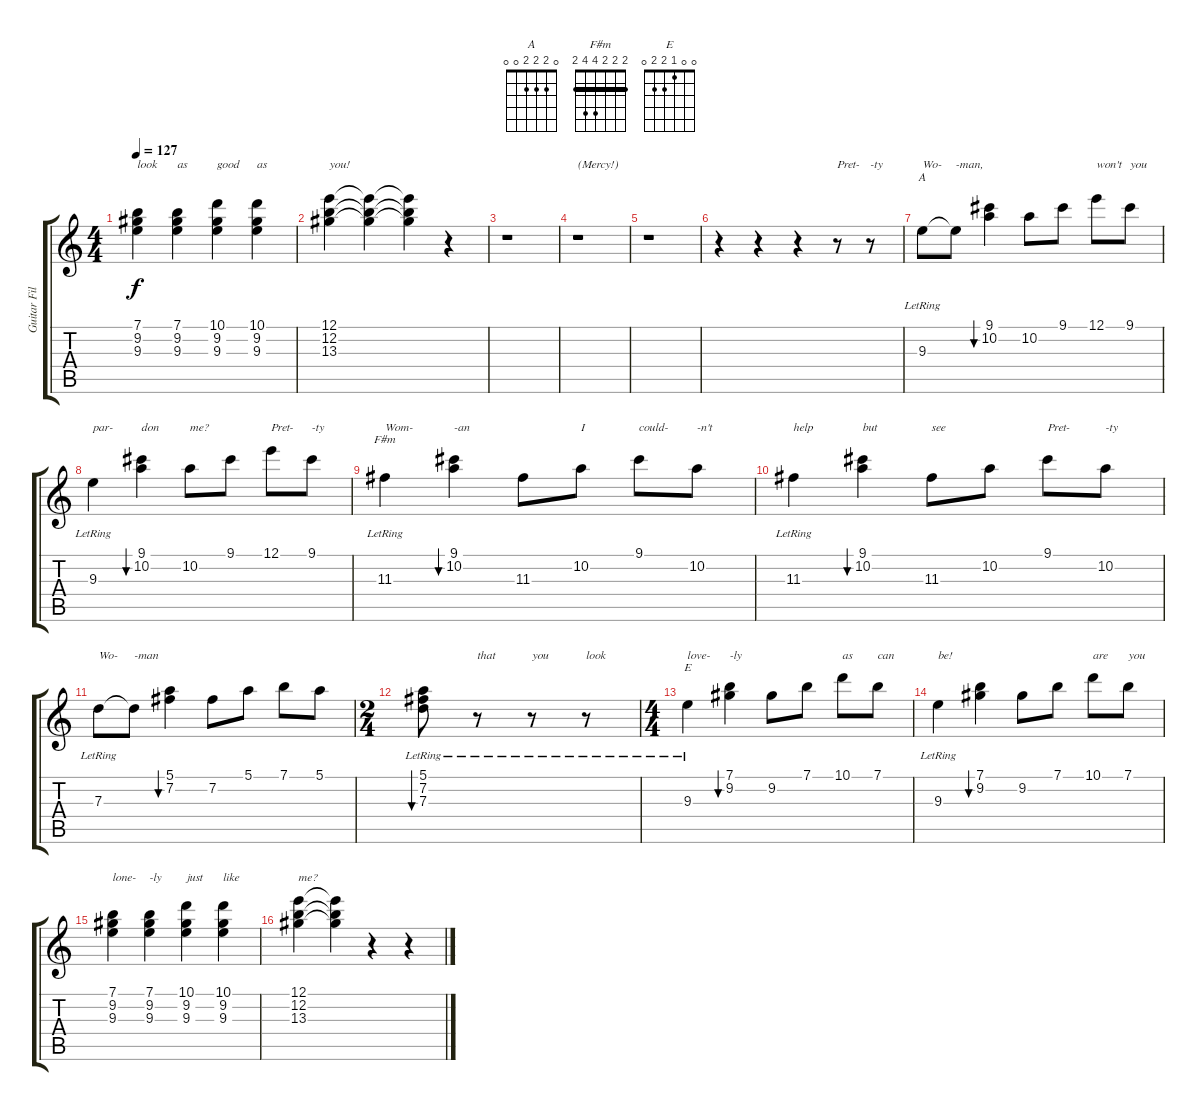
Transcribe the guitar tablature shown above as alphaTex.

\track ("Guitar Fills" "Guitar Fil") {instrument electricguitarjazz}
\staff {score tabs}
\tuning (E4 B3 G3 D3 A2 E2) {hide}
\chord ("A" 0 2 2 2 0 0)
\chord ("F#m" 2 2 2 4 4 2) {barre 2}
\chord ("E" 0 0 1 2 2 0)
\ts (4 4)
\tempo 127
\clef g2
\ks c
(7.1 9.2 9.3).4{txt "look" dy f} (7.1 9.2 9.3).4{txt "as"} (10.1 9.2 9.3).4{txt "good"} (10.1 9.2 9.3).4{txt "as"} |
(12.1 12.2 13.3).4{txt "you!"} (12.1{t} 12.2{t} 13.3{t}).4 (12.1{t} 12.2{t} 13.3{t}).4 r.4 |
r.1 |
r.1{txt "(Mercy!)"} |
r.1 |
r.4 r.4 r.4 r.8{txt "Pret-"} r.8{txt "-ty"} |
9.3{lr}.8{ch "A" txt "Wo-"} 9.3{t}.8{txt "-man,"} (9.1 10.2).4{bu 120} 10.2.8 9.1.8 12.1.8{txt "won't"} 9.1.8{txt "you"} |
9.3{lr}.4{txt "par-"} (9.1 10.2).4{bu 120 txt "don"} 10.2.8{txt "me?"} 9.1.8 12.1.8{txt "Pret-"} 9.1.8{txt "-ty"} |
11.3{lr}.4{ch "F#m" txt "Wom-"} (9.1 10.2).4{bu 120 txt "-an"} 11.3.8 10.2.8{txt "I"} 9.1.8{txt "could-"} 10.2.8{txt "-n't"} |
11.3{lr}.4{txt "help"} (9.1 10.2).4{bu 120 txt "but"} 11.3.8{txt "see"} 10.2.8 9.1.8{txt "Pret-"} 10.2.8{txt "-ty"} |
7.3{lr}.8{txt "Wo-"} 7.3{t}.8{txt "-man"} (5.1 7.2).4{bu 120} 7.2.8 5.1.8 7.1.8 5.1.8 |
\ts (2 4)
(5.1{lr} 7.2{lr} 7.3).8{bu 120} r.8{txt "that"} r.8{txt "you"} r.8{txt "look"} |
\ts (4 4)
9.3{lr}.4{ch "E" txt "love-"} (7.1 9.2).4{bu 120 txt "-ly"} 9.2.8 7.1.8 10.1.8{txt "as"} 7.1.8{txt "can"} |
9.3{lr}.4{txt "be!"} (7.1 9.2).4{bu 120} 9.2.8 7.1.8 10.1.8{txt "are"} 7.1.8{txt "you"} |
(7.1 9.2 9.3).4{txt "lone-"} (7.1 9.2 9.3).4{txt "-ly"} (10.1 9.2 9.3).4{txt "just"} (10.1 9.2 9.3).4{txt "like"} |
(12.1 12.2 13.3).4{txt "me?"} (12.1{t} 12.2{t} 13.3{t}).4 r.4 r.4
